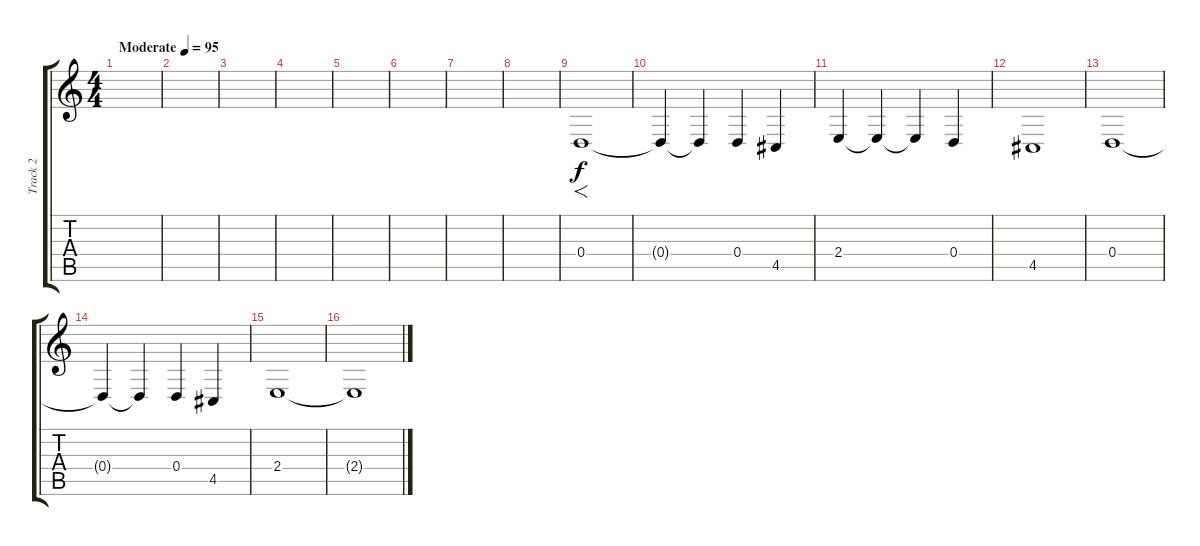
\track ("Track 2" "Track 2") {instrument cello}
\staff {score tabs}
\tuning (E4 B3 G3 D3 A2 E2) {hide}
\ts (4 4)
\tempo (95 "Moderate")
\clef g2
\ks c
|
|
|
|
|
|
|
|
0.4.1{f} |
0.4{t}.4 0.4{t}.4 0.4.4 4.5.4 |
2.4.4 2.4{t}.4 2.4{t}.4 0.4.4 |
4.5.1 |
0.4.1 |
0.4{t}.4 0.4{t}.4 0.4.4 4.5.4 |
2.4.1 |
2.4{t}.1
